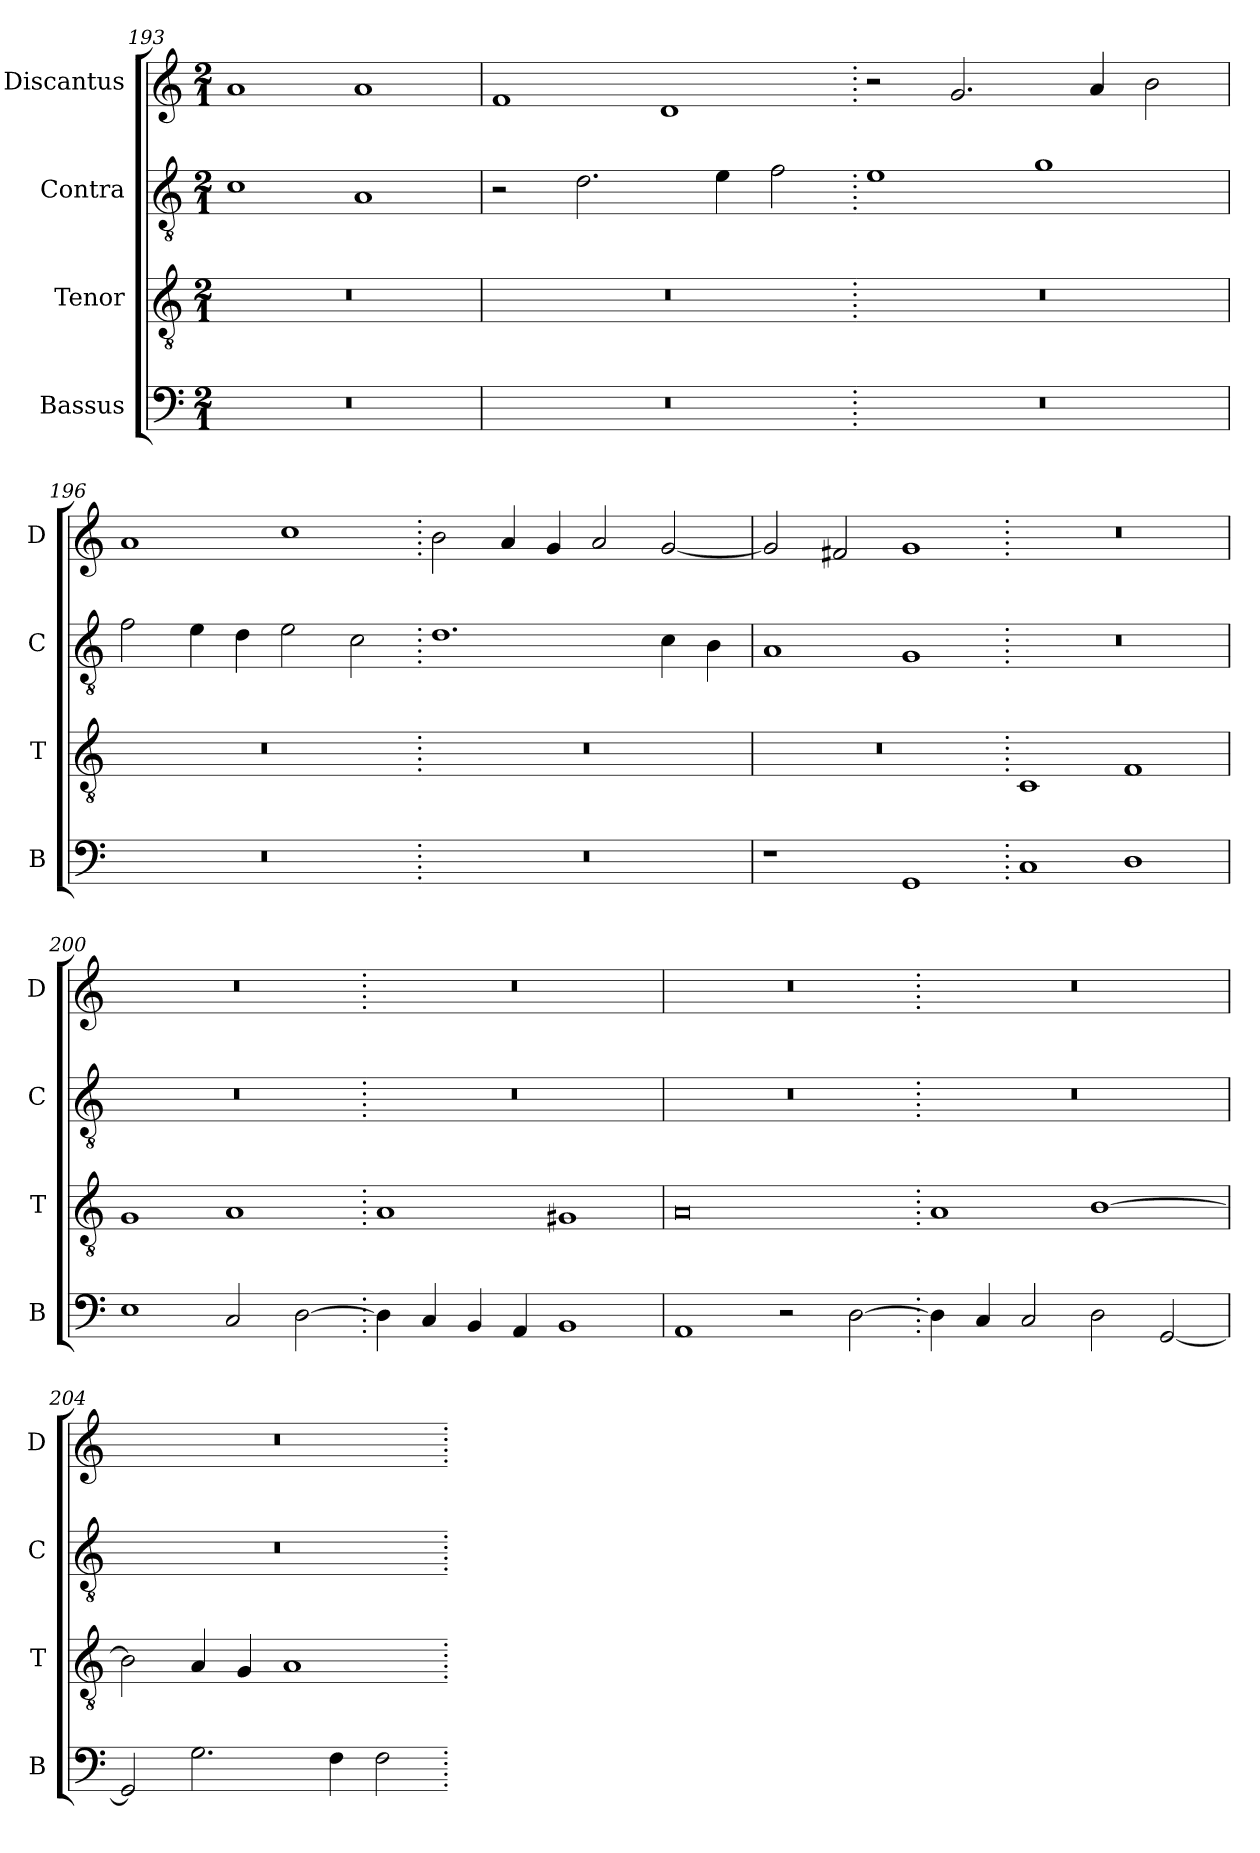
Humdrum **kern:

**kern	**kern	**kern	**kern
*part4	*part3	*part2	*part1
*staff4	*staff3	*staff2	*staff1
*I"Bassus	*I"Tenor	*I"Contra	*I"Discantus
*I'B	*I'T	*I'C	*I'D
*clefF4	*clefGv2	*clefGv2	*clefG2
*k[]	*k[]	*k[]	*k[]
*M2/1	*M2/1	*M2/1	*M2/1
=193	=193	=193	=193
0r	0r	1c	1a
.	.	1A	1a
=194	=194	=194	=194
0r	0r	2r	1f
.	.	2.d\	.
.	.	.	1d
.	.	4e\	.
.	.	2f\	.
=195.	=195.	=195.	=195.
0r	0r	1e	2r
.	.	.	2.g/
.	.	1g	.
.	.	.	4a/
.	.	.	2b\
=196	=196	=196	=196
0r	0r	2f\	1a
.	.	4e\	.
.	.	4d\	.
.	.	2e\	1cc
.	.	2c\	.
=197.	=197.	=197.	=197.
0r	0r	1.d	2b\
.	.	.	4a/
.	.	.	4g/
.	.	.	2a/
.	.	4c\	[2g/
.	.	4B\	.
=198	=198	=198	=198
1r	0r	1A	2g/]
.	.	.	2f#X/
1GG	.	1G	1g
=199.	=199.	=199.	=199.
1C	1C	0r	0r
1D	1F	.	.
=200	=200	=200	=200
1E	1G	0r	0r
2C/	1A	.	.
[2D\	.	.	.
=201.	=201.	=201.	=201.
4D\]	1A	0r	0r
4C/	.	.	.
4BB/	.	.	.
4AA/	.	.	.
1BB	1G#X	.	.
=202	=202	=202	=202
1AA	0A	0r	0r
2r	.	.	.
[2D\	.	.	.
=203.	=203.	=203.	=203.
4D\]	1A	0r	0r
4C/	.	.	.
2C/	.	.	.
2D\	[1B	.	.
[2GG/	.	.	.
=204	=204	=204	=204
2GG/]	2B\]	0r	0r
2.G\	4A/	.	.
.	4G/	.	.
.	1A	.	.
4F\	.	.	.
2F\	.	.	.
=.	=.	=.	=.
*-	*-	*-	*-
